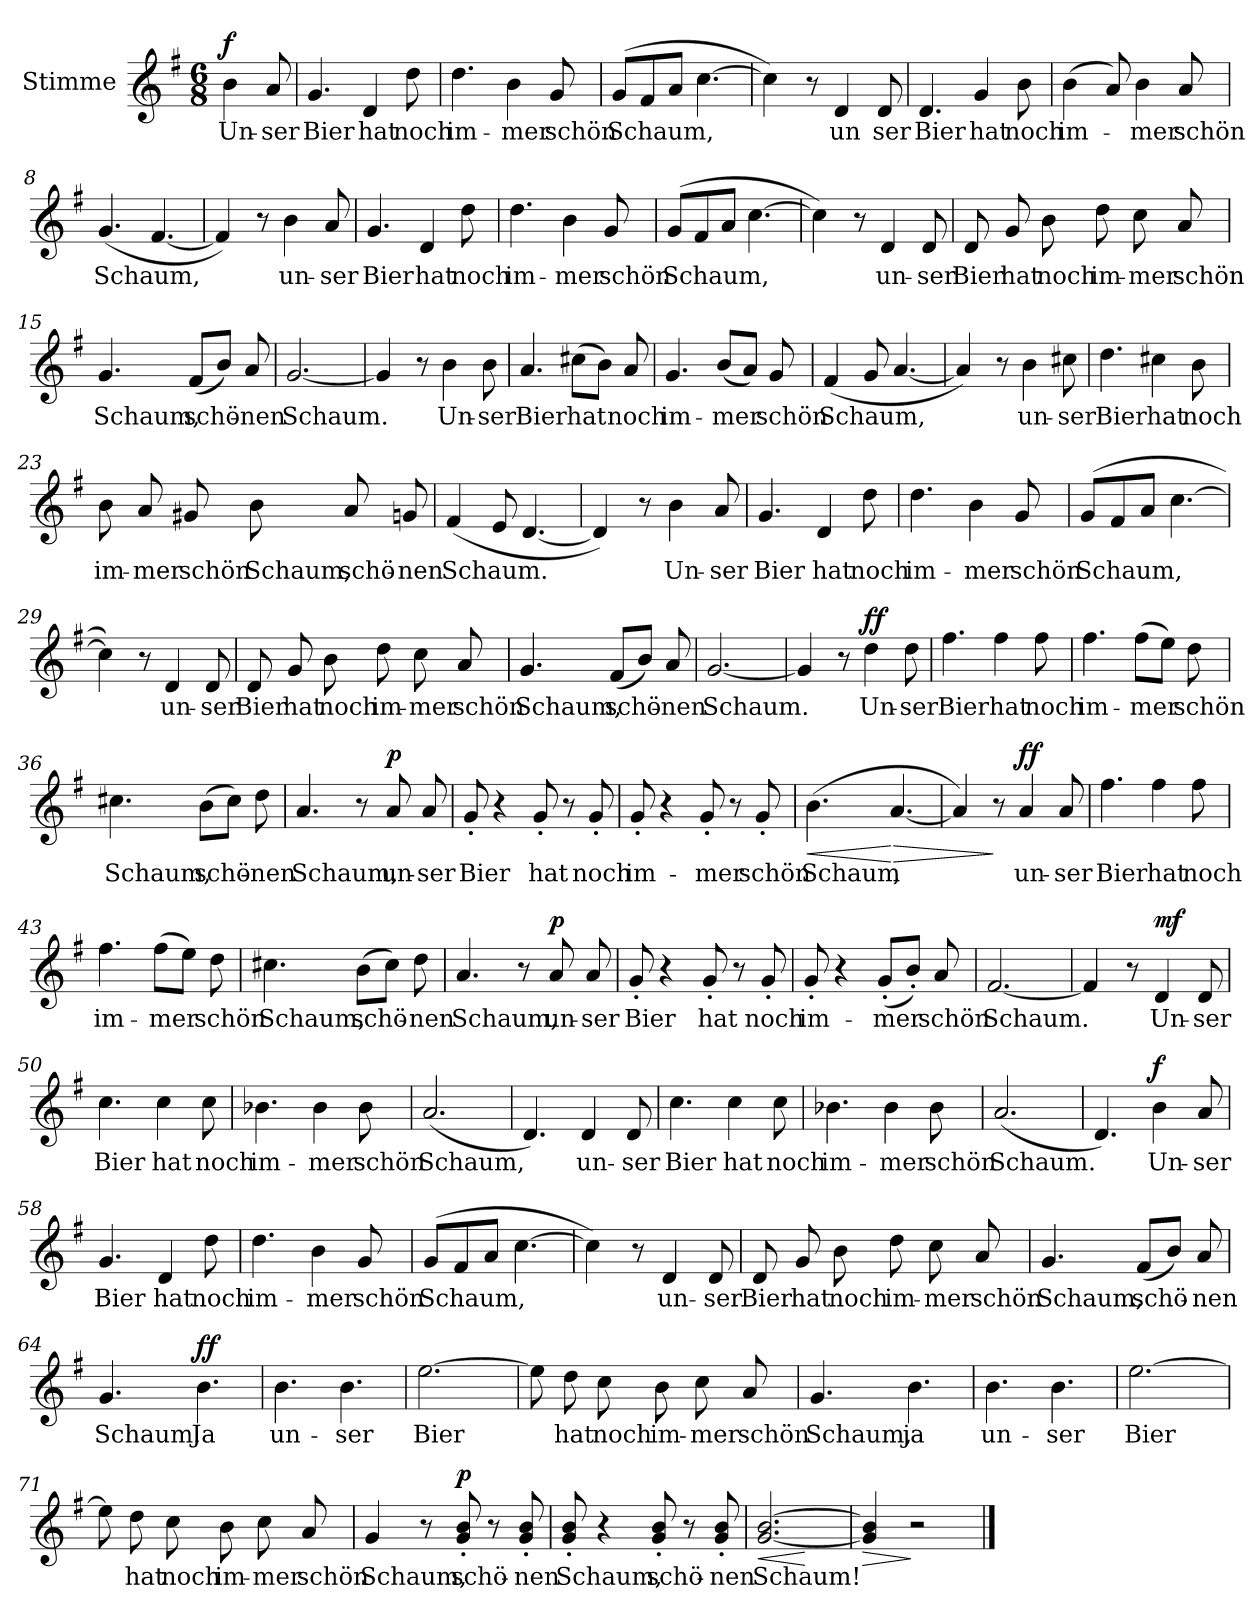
**kern	**text	**dynam
*part1	*part1	*part1
*staff1	*staff1	*staff1
*I"Stimme	*	*
*I'St.	*	*
*clefG2	*	*
*k[f#]	*	*
*M6/8	*	*
*MM80	*	*
=1	=1	=1
!	!LO:LY:b	!LO:DY:b
4b\	Un-	f
!	!LO:LY:b	!
8a/	ser	.
=2	=2	=2
!	!LO:LY:b	!
4.g/	Bier	.
!	!LO:LY:b	!
4d/	hat	.
!	!LO:LY:b	!
8dd\	noch	.
=3	=3	=3
!	!LO:LY:b	!
4.dd\	im-	.
!	!LO:LY:b	!
4b\	mer	.
!	!LO:LY:b	!
8g/	schön	.
=4	=4	=4
!	!LO:LY:b	!
(<8g/L	Schaum,	.
8f#/	.	.
8a/J	.	.
[4.cc\	.	.
=5	=5	=5
4cc\])	.	.
8r	.	.
!	!LO:LY:b	!
4d/	un	.
!	!LO:LY:b	!
8d/	ser	.
=6	=6	=6
!	!LO:LY:b	!
4.d/	Bier	.
!	!LO:LY:b	!
4g/	hat	.
!	!LO:LY:b	!
8b\	noch	.
=7	=7	=7
!	!LO:LY:b	!
(>4b\	im-	.
8a/)	.	.
!	!LO:LY:b	!
4b\	mer	.
!	!LO:LY:b	!
8a/	schön	.
=8	=8	=8
!	!LO:LY:b	!
(<4.g/	Schaum,	.
[4.f#/	.	.
=9	=9	=9
4f#/])	.	.
8r	.	.
!	!LO:LY:b	!
4b\	un-	.
!	!LO:LY:b	!
8a/	-ser	.
!!LO:LB:g=z
=10	=10	=10
!	!LO:LY:b	!
4.g/	Bier	.
!	!LO:LY:b	!
4d/	hat	.
!	!LO:LY:b	!
8dd\	noch	.
=11	=11	=11
!	!LO:LY:b	!
4.dd\	im-	.
!	!LO:LY:b	!
4b\	mer	.
!	!LO:LY:b	!
8g/	schön	.
=12	=12	=12
!	!LO:LY:b	!
(<8g/L	Schaum,	.
8f#/	.	.
8a/J	.	.
[4.cc\	.	.
=13	=13	=13
4cc\])	.	.
8r	.	.
!	!LO:LY:b	!
4d/	un-	.
!	!LO:LY:b	!
8d/	ser	.
=14	=14	=14
!	!LO:LY:b	!
8d/	Bier	.
!	!LO:LY:b	!
8g/	hat	.
!	!LO:LY:b	!
8b\	noch	.
!	!LO:LY:b	!
8dd\	im-	.
!	!LO:LY:b	!
8cc\	mer	.
!	!LO:LY:b	!
8a/	schön	.
=15	=15	=15
!	!LO:LY:b	!
4.g/	Schaum,	.
!	!LO:LY:b	!
(<8f#/L	schö-	.
8b/J)	.	.
!	!LO:LY:b	!
8a/	nen	.
=16	=16	=16
!	!LO:LY:b	!
[2.g/	Schaum.	.
!!LO:LB:g=z
=17	=17	=17
4g/]	.	.
8r	.	.
!	!LO:LY:b	!
4b\	Un-	.
!	!LO:LY:b	!
8b\	ser	.
=18	=18	=18
!	!LO:LY:b	!
4.a/	Bier	.
!	!LO:LY:b	!
(>8cc#X\L	hat	.
8b\J)	.	.
!	!LO:LY:b	!
8a/	noch	.
=19	=19	=19
!	!LO:LY:b	!
4.g/	im-	.
!	!LO:LY:b	!
(<8b/L	mer	.
8a/J)	.	.
!	!LO:LY:b	!
8g/	schön	.
=20	=20	=20
!	!LO:LY:b	!
(<4f#/	Schaum,	.
8g/	.	.
[4.a/	.	.
=21	=21	=21
4a/])	.	.
8r	.	.
!	!LO:LY:b	!
4b\	un-	.
!	!LO:LY:b	!
8cc#X\	ser	.
=22	=22	=22
!	!LO:LY:b	!
4.dd\	Bier	.
!	!LO:LY:b	!
4cc#X\	hat	.
!	!LO:LY:b	!
8b\	noch	.
=23	=23	=23
!	!LO:LY:b	!
8b\	im-	.
!	!LO:LY:b	!
8a/	mer	.
!	!LO:LY:b	!
8g#X/	schön	.
!	!LO:LY:b	!
8b\	Schaum,	.
!	!LO:LY:b	!
8a/	schö-	.
!	!LO:LY:b	!
8gn/	nen	.
!!LO:LB:g=z
=24	=24	=24
!	!LO:LY:b	!
(<4f#/	Schaum.	.
8e/	.	.
[4.d/	.	.
=25	=25	=25
4d/])	.	.
8r	.	.
!	!LO:LY:b	!
4b\	Un-	.
!	!LO:LY:b	!
8a/	ser	.
=26	=26	=26
!	!LO:LY:b	!
4.g/	Bier	.
!	!LO:LY:b	!
4d/	hat	.
!	!LO:LY:b	!
8dd\	noch	.
=27	=27	=27
!	!LO:LY:b	!
4.dd\	im-	.
!	!LO:LY:b	!
4b\	mer	.
!	!LO:LY:b	!
8g/	schön	.
=28	=28	=28
!	!LO:LY:b	!
(<8g/L	Schaum,	.
8f#/	.	.
8a/J	.	.
[4.cc\	.	.
=29	=29	=29
4cc\])	.	.
8r	.	.
!	!LO:LY:b	!
4d/	un-	.
!	!LO:LY:b	!
8d/	ser	.
=30	=30	=30
!	!LO:LY:b	!
8d/	Bier	.
!	!LO:LY:b	!
8g/	hat	.
!	!LO:LY:b	!
8b\	noch	.
!	!LO:LY:b	!
8dd\	im-	.
!	!LO:LY:b	!
8cc\	mer	.
!	!LO:LY:b	!
8a/	schön	.
!!LO:LB:g=z
=31	=31	=31
!	!LO:LY:b	!
4.g/	Schaum,	.
!	!LO:LY:b	!
(<8f#/L	schö-	.
8b/J)	.	.
!	!LO:LY:b	!
8a/	nen	.
=32	=32	=32
!	!LO:LY:b	!
[2.g/	Schaum.	.
=33	=33	=33
4g/]	.	.
8r	.	.
!	!LO:LY:b	!LO:DY:b
4dd\	Un-	ff
!	!LO:LY:b	!
8dd\	ser	.
=34	=34	=34
!	!LO:LY:b	!
4.ff#\	Bier	.
!	!LO:LY:b	!
4ff#\	hat	.
!	!LO:LY:b	!
8ff#\	noch	.
=35	=35	=35
!	!LO:LY:b	!
4.ff#\	im-	.
!	!LO:LY:b	!
(>8ff#\L	mer	.
8ee\J)	.	.
!	!LO:LY:b	!
8dd\	schön	.
=36	=36	=36
!	!LO:LY:b	!
4.cc#X\	Schaum,	.
!	!LO:LY:b	!
(>8b\L	schö-	.
8cc#\J)	.	.
!	!LO:LY:b	!
8dd\	nen	.
=37	=37	=37
!	!LO:LY:b	!
4.a/	Schaum,	.
8r	.	.
!	!LO:LY:b	!LO:DY:b
8a/	un-	p
!	!LO:LY:b	!
8a/	ser	.
!!LO:LB:g=z
=38	=38	=38
!	!LO:LY:b	!
8g'/	Bier	.
4r	.	.
!	!LO:LY:b	!
8g'/	hat	.
8r	.	.
!	!LO:LY:b	!
8g'/	noch	.
=39	=39	=39
!	!LO:LY:b	!
8g'/	im-	.
4r	.	.
!	!LO:LY:b	!
8g'/	mer	.
8r	.	.
!	!LO:LY:b	!
8g'/	schön	.
=40	=40	=40
!	!LO:LY:b	!LO:HP:b
(>4.b\	Schaum	<
!	!LO:LY:b	!LO:HP:n=1:b
[4.a/	,	[ >
=41	=41	=41
4a/])	.	.
8r	.	]
!	!LO:LY:b	!LO:DY:b
4a/	un-	ff
!	!LO:LY:b	!
8a/	ser	.
=42	=42	=42
!	!LO:LY:b	!
4.ff#\	Bier	.
!	!LO:LY:b	!
4ff#\	hat	.
!	!LO:LY:b	!
8ff#\	noch	.
=43	=43	=43
!	!LO:LY:b	!
4.ff#\	im-	.
!	!LO:LY:b	!
(>8ff#\L	mer	.
8ee\J)	.	.
!	!LO:LY:b	!
8dd\	schön	.
=44	=44	=44
!	!LO:LY:b	!
4.cc#X\	Schaum,	.
!	!LO:LY:b	!
(>8b\L	schö-	.
8cc#\J)	.	.
!	!LO:LY:b	!
8dd\	-nen	.
!!LO:LB:g=z
=45	=45	=45
!	!LO:LY:b	!
4.a/	Schaum,	.
8r	.	.
!	!LO:LY:b	!LO:DY:b
8a/	un-	p
!	!LO:LY:b	!
8a/	ser	.
=46	=46	=46
!	!LO:LY:b	!
8g'/	Bier	.
4r	.	.
!	!LO:LY:b	!
8g'/	hat	.
8r	.	.
!	!LO:LY:b	!
8g'/	noch	.
=47	=47	=47
!	!LO:LY:b	!
8g'/	im-	.
4r	.	.
!	!LO:LY:b	!
(<8g'/L	mer	.
8b'/J)	.	.
!	!LO:LY:b	!
8a/	schön	.
=48	=48	=48
!	!LO:LY:b	!
[2.f#/	Schaum.	.
=49	=49	=49
4f#/]	.	.
8r	.	.
!	!LO:LY:b	!LO:DY:b
4d/	Un-	mf
!	!LO:LY:b	!
8d/	ser	.
=50	=50	=50
!	!LO:LY:b	!
4.cc\	Bier	.
!	!LO:LY:b	!
4cc\	hat	.
!	!LO:LY:b	!
8cc\	noch	.
=51	=51	=51
!	!LO:LY:b	!
4.b-X\	im-	.
!	!LO:LY:b	!
4b-\	mer	.
!	!LO:LY:b	!
8b-\	schön	.
=52	=52	=52
!	!LO:LY:b	!
(<2.a/	Schaum,	.
!!LO:LB:g=z
=53	=53	=53
4.d/)	.	.
!	!LO:LY:b	!
4d/	un-	.
!	!LO:LY:b	!
8d/	ser	.
=54	=54	=54
!	!LO:LY:b	!
4.cc\	Bier	.
!	!LO:LY:b	!
4cc\	hat	.
!	!LO:LY:b	!
8cc\	noch	.
=55	=55	=55
!	!LO:LY:b	!
4.b-X\	im-	.
!	!LO:LY:b	!
4b-\	mer	.
!	!LO:LY:b	!
8b-\	schön	.
=56	=56	=56
!	!LO:LY:b	!
(<2.a/	Schaum.	.
=57	=57	=57
4.d/)	.	.
!	!LO:LY:b	!LO:DY:b
4b\	Un-	f
!	!LO:LY:b	!
8a/	ser	.
=58	=58	=58
!	!LO:LY:b	!
4.g/	Bier	.
!	!LO:LY:b	!
4d/	hat	.
!	!LO:LY:b	!
8dd\	noch	.
=59	=59	=59
!	!LO:LY:b	!
4.dd\	im-	.
!	!LO:LY:b	!
4b\	mer	.
!	!LO:LY:b	!
8g/	schön	.
=60	=60	=60
!	!LO:LY:b	!
(<8g/L	Schaum,	.
8f#/	.	.
8a/J	.	.
[4.cc\	.	.
=61	=61	=61
4cc\])	.	.
8r	.	.
!	!LO:LY:b	!
4d/	un-	.
!	!LO:LY:b	!
8d/	ser	.
!!LO:LB:g=z
=62	=62	=62
!	!LO:LY:b	!
8d/	Bier	.
!	!LO:LY:b	!
8g/	hat	.
!	!LO:LY:b	!
8b\	noch	.
!	!LO:LY:b	!
8dd\	im-	.
!	!LO:LY:b	!
8cc\	mer	.
!	!LO:LY:b	!
8a/	schön	.
=63	=63	=63
!	!LO:LY:b	!
4.g/	Schaum,	.
!	!LO:LY:b	!
(<8f#/L	schö-	.
8b/J)	.	.
!	!LO:LY:b	!
8a/	nen	.
=64	=64	=64
!	!LO:LY:b	!
4.g/	Schaum.	.
!	!LO:LY:b	!LO:DY:b
4.b\	Ja	ff
=65	=65	=65
!	!LO:LY:b	!
4.b\	un-	.
!	!LO:LY:b	!
4.b\	ser	.
=66	=66	=66
!	!LO:LY:b	!
[2.ee\	Bier	.
=67	=67	=67
8ee\]	.	.
!	!LO:LY:b	!
8dd\	hat	.
!	!LO:LY:b	!
8cc\	noch	.
!	!LO:LY:b	!
8b\	im-	.
!	!LO:LY:b	!
8cc\	mer	.
!	!LO:LY:b	!
8a/	schön	.
=68	=68	=68
!	!LO:LY:b	!
4.g/	Schaum,	.
!	!LO:LY:b	!
4.b\	ja	.
!!LO:LB:g=z
=69	=69	=69
!	!LO:LY:b	!
4.b\	un-	.
!	!LO:LY:b	!
4.b\	ser	.
=70	=70	=70
!	!LO:LY:b	!
[2.ee\	Bier	.
=71	=71	=71
8ee\]	.	.
!	!LO:LY:b	!
8dd\	hat	.
!	!LO:LY:b	!
8cc\	noch	.
!	!LO:LY:b	!
8b\	im-	.
!	!LO:LY:b	!
8cc\	mer	.
!	!LO:LY:b	!
8a/	schön	.
=72	=72	=72
!	!LO:LY:b	!
4g/	Schaum,	.
8r	.	.
!	!LO:LY:b	!LO:DY:b
8g/' 8b/'	schö-	p
8r	.	.
!	!LO:LY:b	!
8g/' 8b/'	nen	.
=73	=73	=73
!	!LO:LY:b	!
8g/' 8b/'	Schaum,	.
4r	.	.
!	!LO:LY:b	!
8g/' 8b/'	schö-	.
8r	.	.
!	!LO:LY:b	!
8g/' 8b/'	nen	.
=74	=74	=74
!	!LO:LY:b	!LO:HP:b
[2.g/ [2.b/	Schaum!	<
.	.	[
=75	=75	=75
!	!	!LO:HP:b
4g/] 4b/]	.	>
2r	.	]
==	==	==
*-	*-	*-
